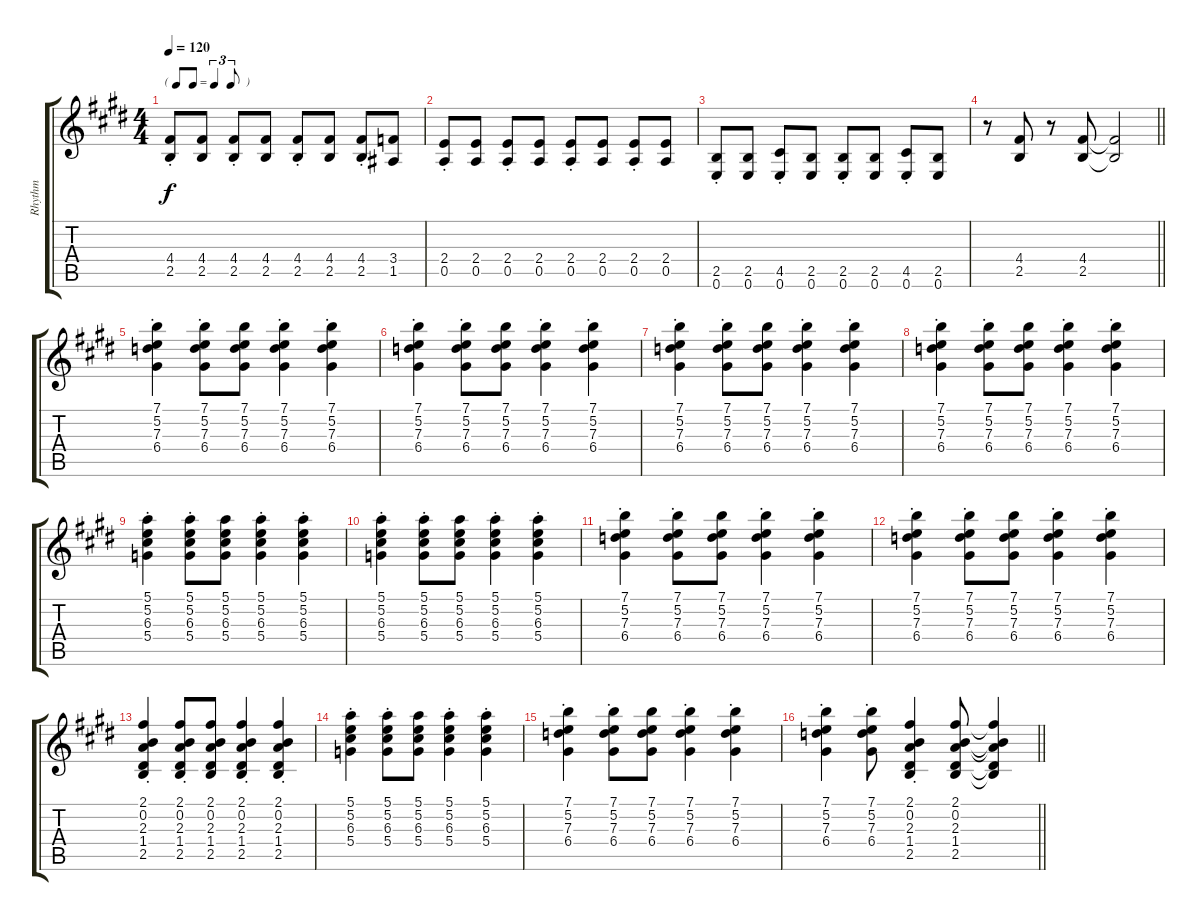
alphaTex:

\track ("Rhythm" "Rhythm") {instrument electricguitarclean}
\staff {score tabs}
\tuning (E4 B3 G3 D3 A2 E2) {hide}
\ts (4 4)
\tf triplet8th
\tempo 120
\clef g2
\ks e
(4.4{st} 2.5{st}).8{dy f} (4.4 2.5).8 (4.4{st} 2.5{st}).8 (4.4 2.5).8 (4.4{st} 2.5{st}).8 (4.4 2.5).8 (4.4{st} 2.5{st}).8 (3.4 1.5).8 |
\ks c#minor
(2.4{st} 0.5{st}).8 (2.4 0.5).8 (2.4{st} 0.5{st}).8 (2.4 0.5).8 (2.4{st} 0.5{st}).8 (2.4 0.5).8 (2.4{st} 0.5{st}).8 (2.4 0.5).8 |
(2.5{st} 0.6{st}).8 (2.5 0.6).8 (4.5{st} 0.6{st}).8 (2.5 0.6).8 (2.5{st} 0.6{st}).8 (2.5 0.6).8 (4.5{st} 0.6{st}).8 (2.5 0.6).8 |
\barLineRight lightlight
r.8 (4.4 2.5).8 r.8 (4.4 2.5).8 (4.4{t} 2.5{t}).2 |
\ks e
(7.1{st} 5.2{st} 7.3{st} 6.4{st}).4 (7.1{st} 5.2{st} 7.3{st} 6.4{st}).8 (7.1 5.2 7.3 6.4).8 (7.1{st} 5.2{st} 7.3{st} 6.4{st}).4 (7.1{st} 5.2{st} 7.3{st} 6.4{st}).4 |
\ks c#minor
(7.1{st} 5.2{st} 7.3{st} 6.4{st}).4 (7.1{st} 5.2{st} 7.3{st} 6.4{st}).8 (7.1 5.2 7.3 6.4).8 (7.1{st} 5.2{st} 7.3{st} 6.4{st}).4 (7.1{st} 5.2{st} 7.3{st} 6.4{st}).4 |
(7.1{st} 5.2{st} 7.3{st} 6.4{st}).4 (7.1{st} 5.2{st} 7.3{st} 6.4{st}).8 (7.1 5.2 7.3 6.4).8 (7.1{st} 5.2{st} 7.3{st} 6.4{st}).4 (7.1{st} 5.2{st} 7.3{st} 6.4{st}).4 |
(7.1{st} 5.2{st} 7.3{st} 6.4{st}).4 (7.1{st} 5.2{st} 7.3{st} 6.4{st}).8 (7.1 5.2 7.3 6.4).8 (7.1{st} 5.2{st} 7.3{st} 6.4{st}).4 (7.1{st} 5.2{st} 7.3{st} 6.4{st}).4 |
\ks e
(5.1{st} 5.2{st} 6.3{st} 5.4{st}).4 (5.1{st} 5.2{st} 6.3{st} 5.4{st}).8 (5.1 5.2 6.3 5.4).8 (5.1{st} 5.2{st} 6.3{st} 5.4{st}).4 (5.1{st} 5.2{st} 6.3{st} 5.4{st}).4 |
\ks c#minor
(5.1{st} 5.2{st} 6.3{st} 5.4{st}).4 (5.1{st} 5.2{st} 6.3{st} 5.4{st}).8 (5.1 5.2 6.3 5.4).8 (5.1{st} 5.2{st} 6.3{st} 5.4{st}).4 (5.1{st} 5.2{st} 6.3{st} 5.4{st}).4 |
(7.1{st} 5.2{st} 7.3{st} 6.4{st}).4 (7.1{st} 5.2{st} 7.3{st} 6.4{st}).8 (7.1 5.2 7.3 6.4).8 (7.1{st} 5.2{st} 7.3{st} 6.4{st}).4 (7.1{st} 5.2{st} 7.3{st} 6.4{st}).4 |
(7.1{st} 5.2{st} 7.3{st} 6.4{st}).4 (7.1{st} 5.2{st} 7.3{st} 6.4{st}).8 (7.1 5.2 7.3 6.4).8 (7.1{st} 5.2{st} 7.3{st} 6.4{st}).4 (7.1{st} 5.2{st} 7.3{st} 6.4{st}).4 |
\ks e
(2.1{st} 0.2{st} 2.3{st} 1.4{st} 2.5{st}).4 (2.1{st} 0.2{st} 2.3{st} 1.4{st} 2.5{st}).8 (2.1 0.2 2.3 1.4 2.5).8 (2.1{st} 0.2{st} 2.3{st} 1.4{st} 2.5{st}).4 (2.1{st} 0.2{st} 2.3{st} 1.4{st} 2.5{st}).4 |
\ks c#minor
(5.1{st} 5.2{st} 6.3{st} 5.4{st}).4 (5.1{st} 5.2{st} 6.3{st} 5.4{st}).8 (5.1 5.2 6.3 5.4).8 (5.1{st} 5.2{st} 6.3{st} 5.4{st}).4 (5.1{st} 5.2{st} 6.3{st} 5.4{st}).4 |
(7.1{st} 5.2{st} 7.3{st} 6.4{st}).4 (7.1{st} 5.2{st} 7.3{st} 6.4{st}).8 (7.1 5.2 7.3 6.4).8 (7.1{st} 5.2{st} 7.3{st} 6.4{st}).4 (7.1{st} 5.2{st} 7.3{st} 6.4{st}).4 |
\barLineRight lightlight
(7.1{st} 5.2{st} 7.3{st} 6.4{st}).4 (7.1{st} 5.2{st} 7.3{st} 6.4{st}).8 (2.1{st} 0.2{st} 2.3{st} 1.4{st} 2.5{st}).4 (2.1 0.2 2.3 1.4 2.5).8 (2.1{t} 0.2{t} 2.3{t} 1.4{t} 2.5{t}).4
